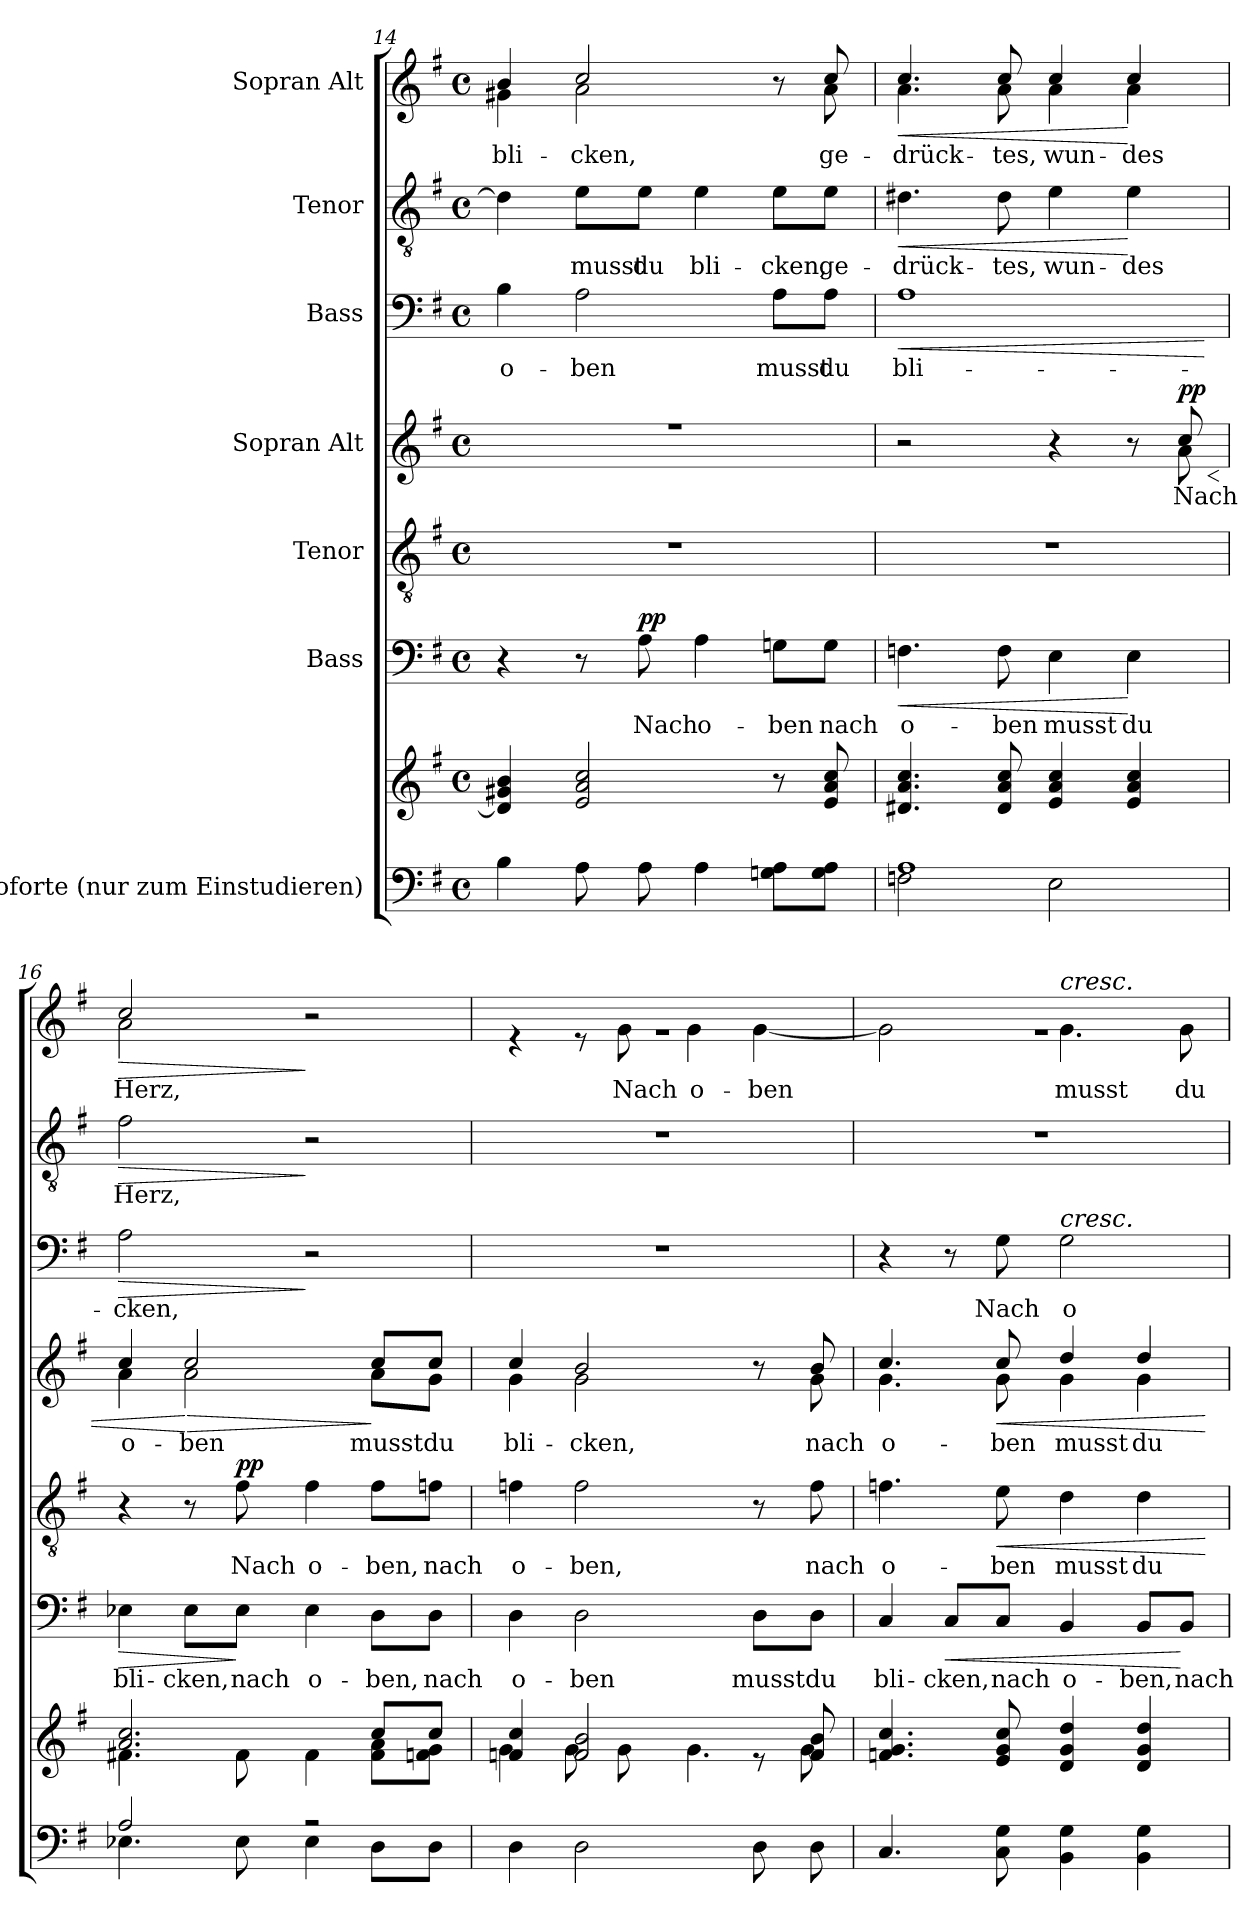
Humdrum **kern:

**kern	**kern	**kern	**text	**dynam	**kern	**text	**dynam	**kern	**text	**dynam	**kern	**text	**dynam	**kern	**text	**dynam	**kern	**text	**dynam
*part7	*part7	*part6	*part6	*part6	*part5	*part5	*part5	*part4	*part4	*part4	*part3	*part3	*part3	*part2	*part2	*part2	*part1	*part1	*part1
*staff8	*staff7	*staff6	*staff6	*staff6	*staff5	*staff5	*staff5	*staff4	*staff4	*staff4	*staff3	*staff3	*staff3	*staff2	*staff2	*staff2	*staff1	*staff1	*staff1
*I"Pianoforte (nur zum Einstudieren)	*	*I"Bass	*	*	*I"Tenor	*	*	*I"Sopran Alt	*	*	*I"Bass	*	*	*I"Tenor	*	*	*I"Sopran Alt	*	*
*clefF4	*clefG2	*clefF4	*	*	*clefGv2	*	*	*clefG2	*	*	*clefF4	*	*	*clefGv2	*	*	*clefG2	*	*
*k[f#]	*k[f#]	*k[f#]	*	*	*k[f#]	*	*	*k[f#]	*	*	*k[f#]	*	*	*k[f#]	*	*	*k[f#]	*	*
*M4/4	*M4/4	*M4/4	*	*	*M4/4	*	*	*M4/4	*	*	*M4/4	*	*	*M4/4	*	*	*M4/4	*	*
*met(c)	*met(c)	*met(c)	*	*	*met(c)	*	*	*met(c)	*	*	*met(c)	*	*	*met(c)	*	*	*met(c)	*	*
=14	=14	=14	=14	=14	=14	=14	=14	=14	=14	=14	=14	=14	=14	=14	=14	=14	=14	=14	=14
*	*	*	*	*	*	*	*	*^	*	*	*	*	*	*	*	*	*	*	*
!	!	!	!	!	!	!	!	!	!	!	!	!	!LO:LY:b	!	!	!	!	!	!LO:LY:b	!
*	*	*	*	*	*	*	*	*	*	*	*	*	*	*	*	*	*	*^	*	*
4B\	4d/] 4g#X/ 4b/	4r	.	.	1r	.	.	1r	1ryy	.	.	4B\	o-	.	4d\]	.	.	4b/	4g#X\	bli-	.
!	!	!	!	!	!	!	!	!	!	!	!	!	!LO:LY:b	!	!	!LO:LY:b	!	!	!	!LO:LY:b	!
8A\	2e/ 2a/ 2cc/	8r	.	.	.	.	.	.	.	.	.	2A\	-ben	.	8e\L	musst	.	2cc/	2a\	-cken,	.
!	!	!	!LO:LY:b	!LO:DY:a	!	!	!	!	!	!	!	!	!	!	!	!LO:LY:b	!	!	!	!	!
8A\	.	8A\	Nach	pp	.	.	.	.	.	.	.	.	.	.	8e\J	du	.	.	.	.	.
!	!	!	!LO:LY:b	!	!	!	!	!	!	!	!	!	!	!	!	!LO:LY:b	!	!	!	!	!
4A\	.	4A\	o-	.	.	.	.	.	.	.	.	.	.	.	4e\	bli-	.	.	.	.	.
!	!	!	!LO:LY:b	!	!	!	!	!	!	!	!	!	!LO:LY:b	!	!	!LO:LY:b	!	!	!	!	!
8Gn\ 8A\L	8r	8Gn\L	-ben	.	.	.	.	.	.	.	.	8A\L	musst	.	8e\L	-cken,	.	8r	8ryy	.	.
!	!	!	!LO:LY:b	!	!	!	!	!	!	!	!	!	!LO:LY:b	!	!	!LO:LY:b	!	!	!	!LO:LY:b	!
8G\ 8A\J	8e/ 8a/ 8cc/	8G\J	nach	.	.	.	.	.	.	.	.	8A\J	du	.	8e\J	ge-	.	8cc/	8a\	ge-	.
=15	=15	=15	=15	=15	=15	=15	=15	=15	=15	=15	=15	=15	=15	=15	=15	=15	=15	=15	=15	=15	=15
*^	*	*	*	*	*	*	*	*	*	*	*	*	*	*	*	*	*	*	*	*	*
!	!	!	!	!LO:LY:b	!LO:HP:b	!	!	!	!	!	!	!	!	!LO:LY:b	!LO:HP:b	!	!LO:LY:b	!LO:HP:b	!	!	!LO:LY:b	!LO:HP:b
1A	2Fn\	4.d#X/ 4.a/ 4.cc/	4.Fn\	o-	<	1r	.	.	2r	2ryy	.	.	1A	bli-	<	4.d#X\	-drück-	<	4.cc/	4.a\	-drück-	<
!	!	!	!	!LO:LY:b	!	!	!	!	!	!	!	!	!	!	!	!	!LO:LY:b	!	!	!	!LO:LY:b	!
.	.	8d#/ 8a/ 8cc/	8F\	-ben	.	.	.	.	.	.	.	.	.	.	.	8d#\	-tes,	.	8cc/	8a\	-tes,	.
!	!	!	!	!LO:LY:b	!	!	!	!	!	!	!	!	!	!	!	!	!LO:LY:b	!	!	!	!LO:LY:b	!
.	2E\	4e/ 4a/ 4cc/	4E\	musst	.	.	.	.	4r	4ryy	.	.	.	.	.	4e\	wun-	.	4cc/	4a\	wun-	.
!	!	!	!	!LO:LY:b	!	!	!	!	!	!	!	!	!	!	!	!	!LO:LY:b	!	!	!	!LO:LY:b	!
.	.	4e/ 4a/ 4cc/	4E\	du	[	.	.	.	8r	8ryy	.	.	.	.	.	4e\	-des	[	4cc/	4a\	-des	[
!	!	!	!	!	!	!	!	!	!	!	!LO:LY:b	!LO:HP:b	!	!	!	!	!	!	!	!	!	!
!	!	!	!	!	!	!	!	!	!	!	!	!LO:DY:n=1:a	!	!	!	!	!	!	!	!	!	!
.	.	.	.	.	.	.	.	.	8cc/	8a\	Nach	< pp	.	.	.	.	.	.	.	.	.	.
*v	*v	*	*	*	*	*	*	*	*v	*v	*	*	*	*	*	*	*	*	*v	*v	*	*
.	.	.	.	.	.	.	.	.	.	.	.	.	[	.	.	.	.	.	.
!!LO:LB:g=z
=16	=16	=16	=16	=16	=16	=16	=16	=16	=16	=16	=16	=16	=16	=16	=16	=16	=16	=16	=16
*^	*^	*	*	*	*	*	*	*	*	*	*	*	*	*	*	*	*	*	*
!	!	!	!	!	!LO:LY:b	!LO:HP:b	!	!	!	!	!LO:LY:b	!	!	!LO:LY:b	!LO:HP:b	!	!LO:LY:b	!LO:HP:b	!	!LO:LY:b	!LO:HP:b
*	*	*	*	*	*	*	*	*	*	*^	*	*	*	*	*	*	*	*	*^	*	*
2A/	4.E-X\	2.a/ 2.cc/	4.f#X\	4E-X\	bli-	>	4r	.	.	4cc/	4a\	o-	.	2A\	-cken,	>	2f#\	Herz,	>	2cc/	2a\	Herz,	>
!	!	!	!	!	!LO:LY:b	!	!	!	!	!	!	!LO:LY:b	!LO:HP:n=1:b	!	!	!	!	!	!	!	!	!	!
.	.	.	.	8E-\L	-cken,	.	8r	.	.	2cc/	2a\	-ben	[ >	.	.	.	.	.	.	.	.	.	.
!	!	!	!	!	!LO:LY:b	!	!	!LO:LY:b	!LO:DY:a	!	!	!	!	!	!	!	!	!	!	!	!	!	!
.	8E-\	.	8f#\	8E-\J	nach	]	8f#\	Nach	pp	.	.	.	.	.	.	.	.	.	.	.	.	.	.
!	!	!	!	!	!LO:LY:b	!	!	!LO:LY:b	!	!	!	!	!	!	!	!	!	!	!	!	!	!	!
2r	4E-\	.	4f#\	4E-\	o-	.	4f#\	o-	.	.	.	.	.	2r	.	]	2r	.	]	2r	2ryy	.	]
!	!	!	!	!	!LO:LY:b	!	!	!LO:LY:b	!	!	!	!LO:LY:b	!	!	!	!	!	!	!	!	!	!	!
.	8D\L	8cc/L	8f#\ 8a\L	8D\L	-ben,	.	8f#\L	-ben,	.	8cc/L	8a\L	musst	]	.	.	.	.	.	.	.	.	.	.
!	!	!	!	!	!LO:LY:b	!	!	!LO:LY:b	!	!	!	!LO:LY:b	!	!	!	!	!	!	!	!	!	!	!
.	8D\J	8cc/J	8fn\ 8g\J	8D\J	nach	.	8fn\J	nach	.	8cc/J	8g\J	du	.	.	.	.	.	.	.	.	.	.	.
=17	=17	=17	=17	=17	=17	=17	=17	=17	=17	=17	=17	=17	=17	=17	=17	=17	=17	=17	=17	=17	=17	=17	=17
!	!	!	!	!	!LO:LY:b	!	!	!LO:LY:b	!	!	!	!LO:LY:b	!	!	!	!	!	!	!	!	!	!	!
*v	*v	*	*	*	*	*	*	*	*	*	*	*	*	*	*	*	*	*	*	*	*	*	*
4D\	4fn/ 4cc/	4g\	4D\	o-	.	4fn\	o-	.	4cc/	4g\	bli-	.	1r	.	.	1r	.	.	1rg	4r	.	.
!	!	!	!	!LO:LY:b	!	!	!LO:LY:b	!	!	!	!LO:LY:b	!	!	!	!	!	!	!	!	!	!	!
2D\	2f/ 2b/	8g\	2D\	-ben	.	2f\	-ben,	.	2b/	2g\	-cken,	.	.	.	.	.	.	.	.	8r	.	.
!	!	!	!	!	!	!	!	!	!	!	!	!	!	!	!	!	!	!	!	!	!LO:LY:b	!
.	.	8g\	.	.	.	.	.	.	.	.	.	.	.	.	.	.	.	.	.	8g\	Nach	.
!	!	!	!	!	!	!	!	!	!	!	!	!	!	!	!	!	!	!	!	!	!LO:LY:b	!
.	.	4.g\	.	.	.	.	.	.	.	.	.	.	.	.	.	.	.	.	.	4g\	o-	.
!	!	!	!	!LO:LY:b	!	!	!	!	!	!	!	!	!	!	!	!	!	!	!	!	!LO:LY:b	!
8D\	8re	.	8D\L	musst	.	8r	.	.	8r	8ryy	.	.	.	.	.	.	.	.	.	[4g\	-ben	.
!	!	!	!	!LO:LY:b	!	!	!LO:LY:b	!	!	!	!LO:LY:b	!	!	!	!	!	!	!	!	!	!	!
8D\	8f/ 8b/	8g\	8D\J	du	.	8f\	nach	.	8b/	8g\	nach	.	.	.	.	.	.	.	.	.	.	.
=18	=18	=18	=18	=18	=18	=18	=18	=18	=18	=18	=18	=18	=18	=18	=18	=18	=18	=18	=18	=18	=18	=18
!	!	!	!	!LO:LY:b	!	!	!LO:LY:b	!	!	!	!LO:LY:b	!	!	!	!	!	!	!	!	!	!	!
*	*v	*v	*	*	*	*	*	*	*	*	*	*	*	*	*	*	*	*	*	*	*	*
4.C/	4.fn/ 4.g/ 4.cc/	4C/	bli-	.	4.fn\	o-	.	4.cc/	4.g\	o-	.	4r	.	.	1r	.	.	1rg	2g\]	.	.
!	!	!	!LO:LY:b	!LO:HP:b	!	!	!	!	!	!	!	!	!	!	!	!	!	!	!	!	!
.	.	8C/L	-cken,	<	.	.	.	.	.	.	.	8r	.	.	.	.	.	.	.	.	.
!	!	!	!LO:LY:b	!	!	!LO:LY:b	!LO:HP:b	!	!	!LO:LY:b	!LO:HP:b	!	!LO:LY:b	!	!	!	!	!	!	!	!
8C\ 8G\	8e/ 8g/ 8cc/	8C/J	nach	.	8e\	-ben	<	8cc/	8g\	-ben	<	8G\	Nach	.	.	.	.	.	.	.	.
!	!	!	!	!	!	!	!	!	!	!	!	!	!	!	!	!	!	!	!LO:TX:a:i:t=cresc.	!	!
!	!	!	!	!	!	!	!	!	!	!	!	!LO:TX:a:i:t=cresc.	!	!	!	!	!	!	!	!	!
!	!	!	!LO:LY:b	!	!	!LO:LY:b	!	!	!	!LO:LY:b	!	!	!LO:LY:b	!	!	!	!	!	!	!LO:LY:b	!
4BB\ 4G\	4d/ 4g/ 4dd/	4BB/	o-	.	4d\	musst	.	4dd/	4g\	musst	.	2G\	o-	.	.	.	.	.	4.g\	musst	.
!	!	!	!LO:LY:b	!	!	!LO:LY:b	!	!	!	!LO:LY:b	!	!	!	!	!	!	!	!	!	!	!
4BB\ 4G\	4d/ 4g/ 4dd/	8BB/L	-ben,	.	4d\	du	.	4dd/	4g\	du	.	.	.	.	.	.	.	.	.	.	.
!	!	!	!LO:LY:b	!	!	!	!	!	!	!	!	!	!	!	!	!	!	!	!	!LO:LY:b	!
.	.	8BB/J	nach	[	.	.	.	.	.	.	.	.	.	.	.	.	.	.	8g\	du	.
*	*	*	*	*	*	*	*	*v	*v	*	*	*	*	*	*	*	*	*v	*v	*	*
.	.	.	.	.	.	.	[	.	.	[	.	.	.	.	.	.	.	.	.
=	=	=	=	=	=	=	=	=	=	=	=	=	=	=	=	=	=	=	=
*-	*-	*-	*-	*-	*-	*-	*-	*-	*-	*-	*-	*-	*-	*-	*-	*-	*-	*-	*-
